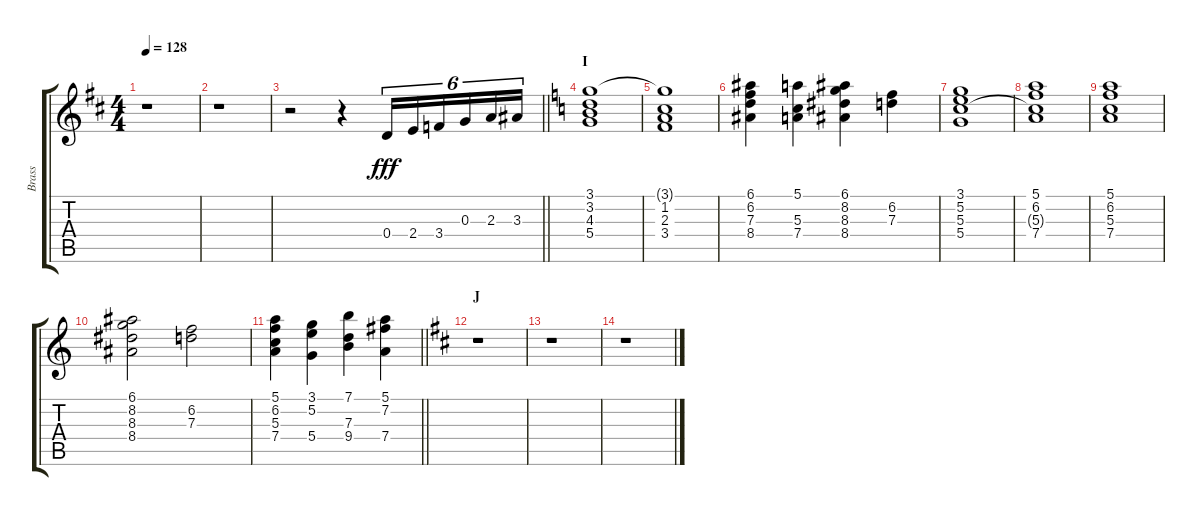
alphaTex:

\track ("Brass" "Brass") {instrument brasssection}
\staff {score tabs}
\tuning (E5 B4 G4 D4 A3 E3) {hide}
\ts (4 4)
\tempo 128
\clef g2
\ks d
r.1{dy fff} |
r.1 |
\barLineRight lightlight
r.2 r.4 0.4.16{tu (6 4)} 2.4.16{tu (6 4)} 3.4.16{tu (6 4)} 0.3.16{tu (6 4)} 2.3.16{tu (6 4)} 3.3.16{tu (6 4)} |
\section ("" "I")
\ks c
(3.1 3.2 4.3 5.4).1 |
(3.1{t} 1.2 2.3 3.4).1 |
(6.1 6.2 7.3 8.4).4 (5.1 5.3 7.4).4 (6.1 8.2 8.3 8.4).4 (6.2 7.3).4 |
(3.1 5.2 5.3 5.4).1 |
(5.1 6.2 5.3{t} 7.4).1 |
(5.1 6.2 5.3 7.4).1 |
(6.1 8.2 8.3 8.4).2 (6.2 7.3).2 |
\barLineRight lightlight
(5.1 6.2 5.3 7.4).4 (3.1 5.2 5.4).4 (7.1 7.3 9.4).4 (5.1 7.2 7.4).4 |
\section ("" "J")
\ks d
r.1 |
r.1 |
r.1
